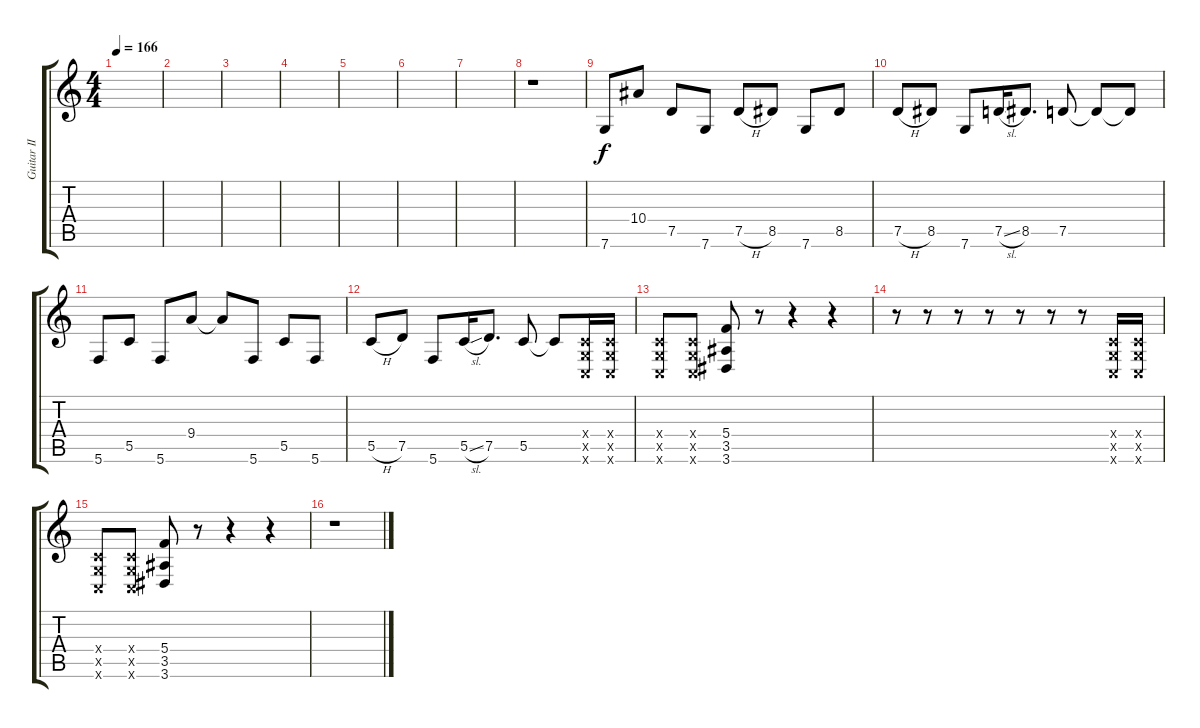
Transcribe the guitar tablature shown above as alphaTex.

\track ("Guitar II" "Guitar II") {instrument distortionguitar}
\staff {score tabs}
\tuning (D4 A3 F3 C3 G2 C2) {hide}
\ts (4 4)
\tempo 166
\clef g2
\ks c
|
|
|
|
|
|
|
r.1 |
7.6.8 10.4.8 7.5.8 7.6.8 7.5{h}.8 8.5.8 7.6.8 8.5.8 |
7.5{h}.8 8.5.8 7.6.8 7.5{sl}.16 8.5.8{d} 7.5.8 7.5{t}.8 7.5{t}.8 |
5.6.8 5.5.8 5.6.8 9.4.8 9.4{t}.8 5.6.8 5.5.8 5.6.8 |
5.5{h}.8 7.5.8 5.6.8 5.5{sl}.16 7.5.8{d} 5.5.8 5.5{t}.8 (0.4{x} 0.5{x} 0.6{x}).16 (0.4{x} 0.5{x} 0.6{x}).16 |
(0.4{x} 0.5{x} 0.6{x}).8 (0.4{x} 0.5{x} 0.6{x}).8 (5.4 3.5 3.6).8 r.8 r.4 r.4 |
r.8 r.8 r.8 r.8 r.8 r.8 r.8 (0.4{x} 0.5{x} 0.6{x}).16 (0.4{x} 0.5{x} 0.6{x}).16 |
(0.4{x} 0.5{x} 0.6{x}).8 (0.4{x} 0.5{x} 0.6{x}).8 (5.4 3.5 3.6).8 r.8 r.4 r.4 |
r.1
